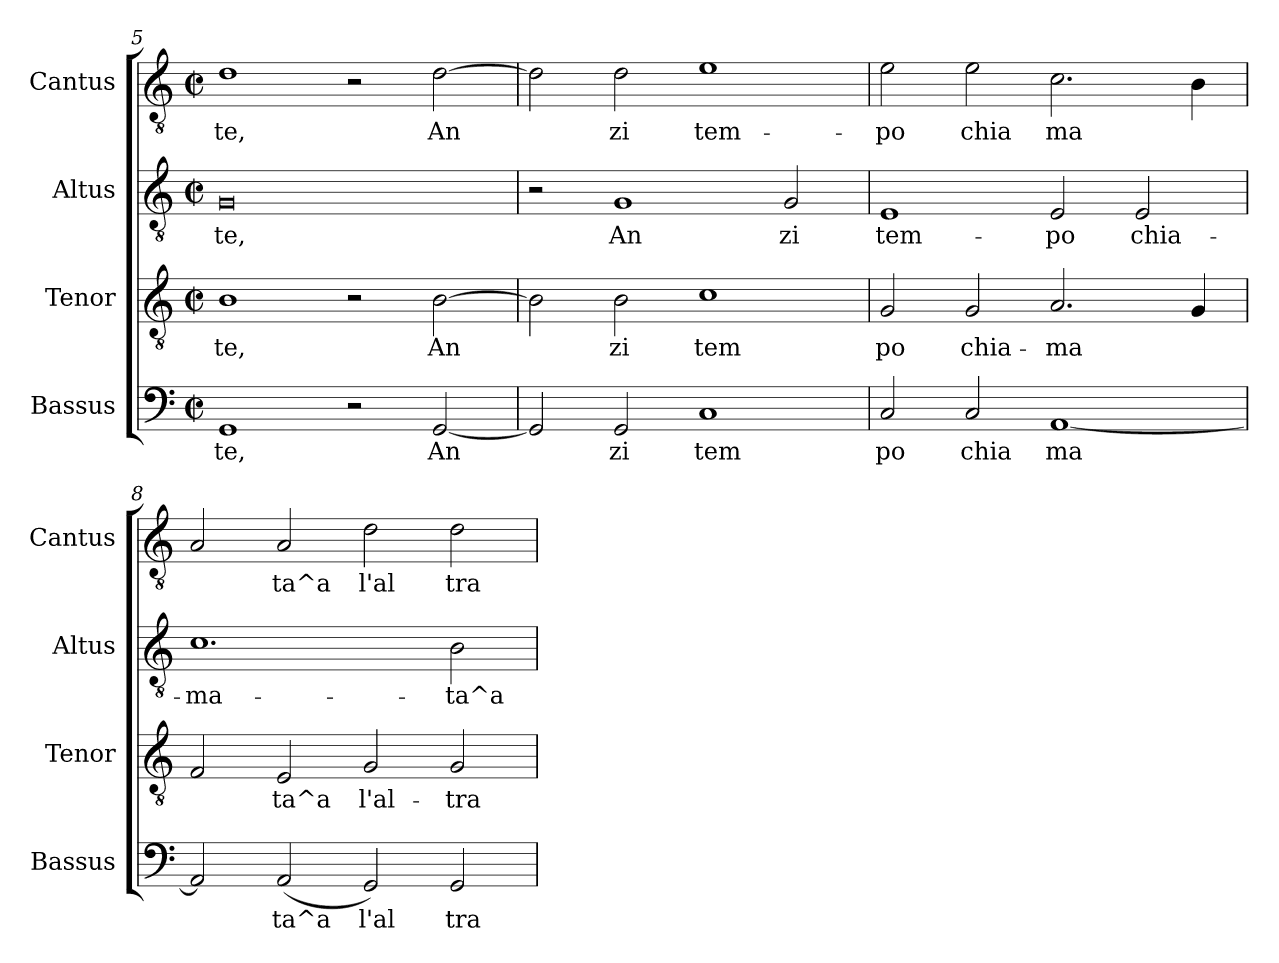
**kern	**text	**kern	**text	**kern	**text	**kern	**text
*part4	*part4	*part3	*part3	*part2	*part2	*part1	*part1
*staff4	*staff4	*staff3	*staff3	*staff2	*staff2	*staff1	*staff1
*I"Bassus	*	*I"Tenor	*	*I"Altus	*	*I"Cantus	*
*I'Bassus	*	*I'Tenor	*	*I'Altus	*	*I'Cantus	*
*clefF4	*	*clefGv2	*	*clefGv2	*	*clefGv2	*
*k[]	*	*k[]	*	*k[]	*	*k[]	*
*C:	*	*C:	*	*C:	*	*C:	*
*M2/2	*	*M2/2	*	*M2/2	*	*M2/2	*
*met(c|)	*	*met(c|)	*	*met(c|)	*	*met(c|)	*
=5	=5	=5	=5	=5	=5	=5	=5
!	!LO:LY:b:cj	!	!LO:LY:b:cj	!	!LO:LY:b:cj	!	!LO:LY:b:cj
1GG	te,	1B	te,	0G	te,	1d>	-te,
2r	.	2r	.	.	.	2r	.
!	!LO:LY:b:cj	!	!LO:LY:b:cj	!	!	!	!LO:LY:b:cj
[<2GG/	An	[>2B\	An	.	.	[>2d\	An-
=6	=6	=6	=6	=6	=6	=6	=6
!	!LO:LY:b:cj	!	!LO:LY:b:cj	!	!	!	!LO:LY:b:cj
2GG/]	.	2B\]	.	2r	.	2d\]	--
!	!LO:LY:b:cj	!	!LO:LY:b:cj	!	!LO:LY:b:cj	!	!LO:LY:b:cj
2GG/	zi	2B\	zi	1G	An	2d\	-zi
!	!LO:LY:b:cj	!	!LO:LY:b:cj	!	!	!	!LO:LY:b:cj
1C	tem	1c	tem	.	.	1e	tem-
!	!	!	!	!	!LO:LY:b:cj	!	!
.	.	.	.	2G/	zi	.	.
!!LO:LB:g=z
=7	=7	=7	=7	=7	=7	=7	=7
!	!LO:LY:b:cj	!	!LO:LY:b:cj	!	!LO:LY:b:cj	!	!LO:LY:b:cj
2C/	po	2G/	po	1E	tem-	2e\	-po
!	!LO:LY:b:cj	!	!LO:LY:b:cj	!	!	!	!LO:LY:b:cj
2C/	chia	2G/	chia-	.	.	2e\	chia
!	!LO:LY:b:cj	!	!LO:LY:b:cj	!	!LO:LY:b:cj	!	!LO:LY:b:cj
[<1AA	ma	2.A/	-ma-	2E/	-po	2.c\	ma
!	!	!	!	!	!LO:LY:b:cj	!	!
.	.	.	.	2E/	chia-	.	.
!	!	!	!LO:LY:b:cj	!	!	!	!LO:LY:b:cj
.	.	4G/	--	.	.	4B\	.
=8	=8	=8	=8	=8	=8	=8	=8
!	!LO:LY:b:cj	!	!LO:LY:b:cj	!	!LO:LY:b:cj	!	!LO:LY:b:cj
2AA/]	.	2F/	--	1.c	-ma-	2A/	.
!	!LO:LY:b:cj	!	!LO:LY:b:cj	!	!	!	!LO:LY:b:cj
(<2AA/	ta^a	2E/	-ta^a	.	.	2A/	ta^a
!	!LO:LY:b:cj	!	!LO:LY:b:cj	!	!	!	!LO:LY:b:cj
2GG/)	l'al	2G/	l'al-	.	.	2d\	l'al
!	!LO:LY:b:cj	!	!LO:LY:b:cj	!	!LO:LY:b:cj	!	!LO:LY:b:cj
2GG/	tra	2G/	-tra	2B\	-ta^a	2d\	tra
=	=	=	=	=	=	=	=
*-	*-	*-	*-	*-	*-	*-	*-
